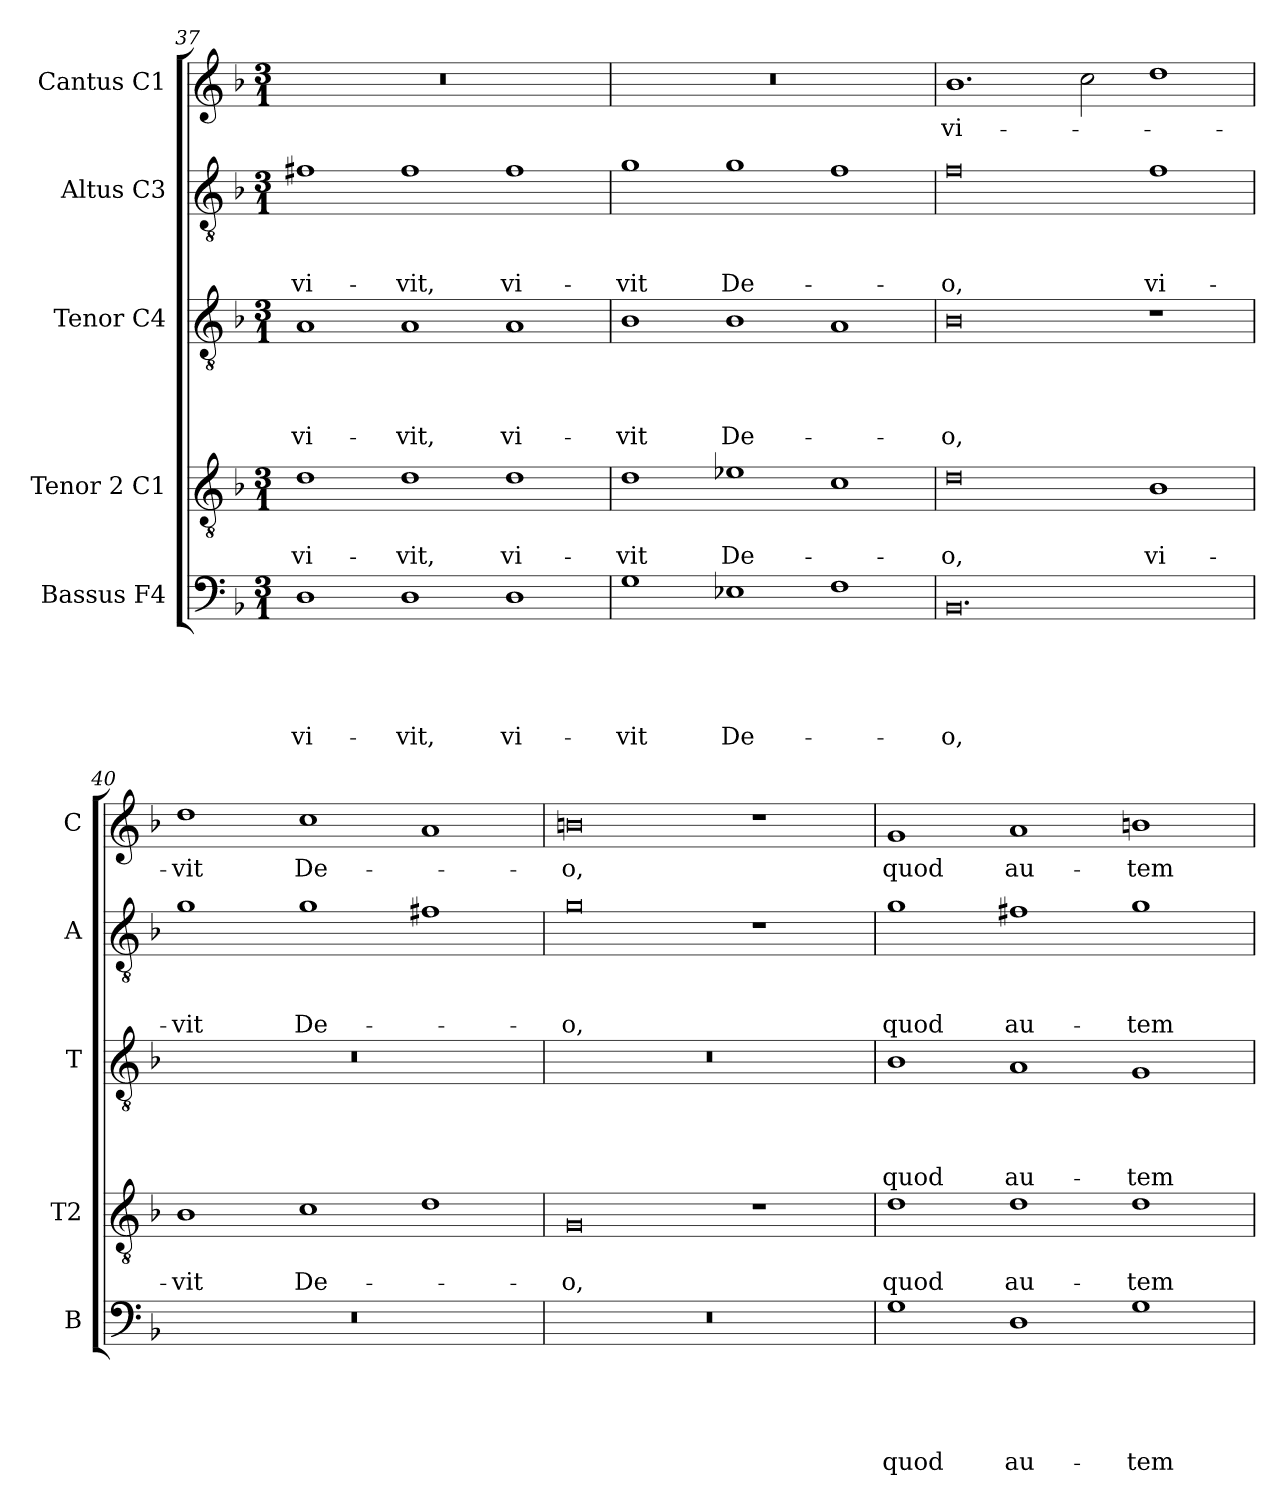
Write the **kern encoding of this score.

**kern	**text	**text	**text	**text	**text	**kern	**text	**text	**kern	**text	**text	**text	**text	**kern	**text	**text	**text	**kern	**text
*part5	*part5	*part5	*part5	*part5	*part5	*part4	*part4	*part4	*part3	*part3	*part3	*part3	*part3	*part2	*part2	*part2	*part2	*part1	*part1
*staff5	*staff5	*staff5	*staff5	*staff5	*staff5	*staff4	*staff4	*staff4	*staff3	*staff3	*staff3	*staff3	*staff3	*staff2	*staff2	*staff2	*staff2	*staff1	*staff1
*I"Bassus F4	*	*	*	*	*	*I"Tenor 2 C1	*	*	*I"Tenor C4	*	*	*	*	*I"Altus C3	*	*	*	*I"Cantus C1	*
*I'B	*	*	*	*	*	*I'T2	*	*	*I'T	*	*	*	*	*I'A	*	*	*	*I'C	*
*clefF4	*	*	*	*	*	*clefGv2	*	*	*clefGv2	*	*	*	*	*clefGv2	*	*	*	*clefG2	*
*k[b-]	*	*	*	*	*	*k[b-]	*	*	*k[b-]	*	*	*	*	*k[b-]	*	*	*	*k[b-]	*
*F:	*	*	*	*	*	*F:	*	*	*F:	*	*	*	*	*F:	*	*	*	*F:	*
*M3/1	*	*	*	*	*	*M3/1	*	*	*M3/1	*	*	*	*	*M3/1	*	*	*	*M3/1	*
=37	=37	=37	=37	=37	=37	=37	=37	=37	=37	=37	=37	=37	=37	=37	=37	=37	=37	=37	=37
!	!	!	!	!	!LO:LY:b	!	!	!LO:LY:b	!	!	!	!	!LO:LY:b	!	!	!	!LO:LY:b	!	!
1D	.	.	.	.	vi-	1d	.	vi-	1A	.	.	.	vi-	1f#X	.	.	vi-	0.r	.
!	!	!	!	!	!LO:LY:b	!	!	!LO:LY:b	!	!	!	!	!LO:LY:b	!	!	!	!LO:LY:b	!	!
1D	.	.	.	.	-vit,	1d	.	-vit,	1A	.	.	.	-vit,	1f#	.	.	-vit,	.	.
!	!	!	!	!	!LO:LY:b	!	!	!LO:LY:b	!	!	!	!	!LO:LY:b	!	!	!	!LO:LY:b	!	!
1D	.	.	.	.	vi-	1d	.	vi-	1A	.	.	.	vi-	1f#	.	.	vi-	.	.
!!LO:LB:g=z
=38	=38	=38	=38	=38	=38	=38	=38	=38	=38	=38	=38	=38	=38	=38	=38	=38	=38	=38	=38
!	!	!	!	!	!LO:LY:b	!	!	!LO:LY:b	!	!	!	!	!LO:LY:b	!	!	!	!LO:LY:b	!	!
1G	.	.	.	.	-vit	1d	.	-vit	1B-	.	.	.	-vit	1g	.	.	-vit	0.r	.
!	!	!	!	!	!LO:LY:b	!	!	!LO:LY:b	!	!	!	!	!LO:LY:b	!	!	!	!LO:LY:b	!	!
1E-X	.	.	.	.	De-	1e-X	.	De-	1B-	.	.	.	De-	1g	.	.	De-	.	.
1F	.	.	.	.	.	1c	.	.	1A	.	.	.	.	1f	.	.	.	.	.
=39	=39	=39	=39	=39	=39	=39	=39	=39	=39	=39	=39	=39	=39	=39	=39	=39	=39	=39	=39
!	!	!	!	!	!LO:LY:b	!	!	!LO:LY:b	!	!	!	!	!LO:LY:b	!	!	!	!LO:LY:b	!	!LO:LY:b
0.BB-	.	.	.	.	-o,	0d	.	-o,	0B-	.	.	.	-o,	0f	.	.	-o,	1.b-	vi-
.	.	.	.	.	.	.	.	.	.	.	.	.	.	.	.	.	.	2cc\	.
!	!	!	!	!	!	!	!	!LO:LY:b	!	!	!	!	!	!	!	!	!LO:LY:b	!	!
.	.	.	.	.	.	1B-	.	vi-	1r	.	.	.	.	1f	.	.	vi-	1dd	.
=40	=40	=40	=40	=40	=40	=40	=40	=40	=40	=40	=40	=40	=40	=40	=40	=40	=40	=40	=40
!	!	!	!	!	!	!	!	!LO:LY:b	!	!	!	!	!	!	!	!	!LO:LY:b	!	!LO:LY:b
0.r	.	.	.	.	.	1B-	.	-vit	0.r	.	.	.	.	1g	.	.	-vit	1dd	-vit
!	!	!	!	!	!	!	!	!LO:LY:b	!	!	!	!	!	!	!	!	!LO:LY:b	!	!LO:LY:b
.	.	.	.	.	.	1c	.	De-	.	.	.	.	.	1g	.	.	De-	1cc	De-
.	.	.	.	.	.	1d	.	.	.	.	.	.	.	1f#X	.	.	.	1a	.
=41	=41	=41	=41	=41	=41	=41	=41	=41	=41	=41	=41	=41	=41	=41	=41	=41	=41	=41	=41
!	!	!	!	!	!	!	!	!LO:LY:b	!	!	!	!	!	!	!	!	!LO:LY:b	!	!LO:LY:b
0.r	.	.	.	.	.	0G	.	-o,	0.r	.	.	.	.	0g	.	.	-o,	0bn	-o,
.	.	.	.	.	.	1r	.	.	.	.	.	.	.	1r	.	.	.	1r	.
=42	=42	=42	=42	=42	=42	=42	=42	=42	=42	=42	=42	=42	=42	=42	=42	=42	=42	=42	=42
!	!	!	!	!	!LO:LY:b	!	!	!LO:LY:b	!	!	!	!	!LO:LY:b	!	!	!	!LO:LY:b	!	!LO:LY:b
1G	.	.	.	.	quod	1d	.	quod	1B-	.	.	.	quod	1g	.	.	quod	1g	quod
!	!	!	!	!	!LO:LY:b	!	!	!LO:LY:b	!	!	!	!	!LO:LY:b	!	!	!	!LO:LY:b	!	!LO:LY:b
1D	.	.	.	.	au-	1d	.	au-	1A	.	.	.	au-	1f#X	.	.	au-	1a	au-
!	!	!	!	!	!LO:LY:b	!	!	!LO:LY:b	!	!	!	!	!LO:LY:b	!	!	!	!LO:LY:b	!	!LO:LY:b
1G	.	.	.	.	-tem	1d	.	-tem	1G	.	.	.	-tem	1g	.	.	-tem	1bn	-tem
=	=	=	=	=	=	=	=	=	=	=	=	=	=	=	=	=	=	=	=
*-	*-	*-	*-	*-	*-	*-	*-	*-	*-	*-	*-	*-	*-	*-	*-	*-	*-	*-	*-
